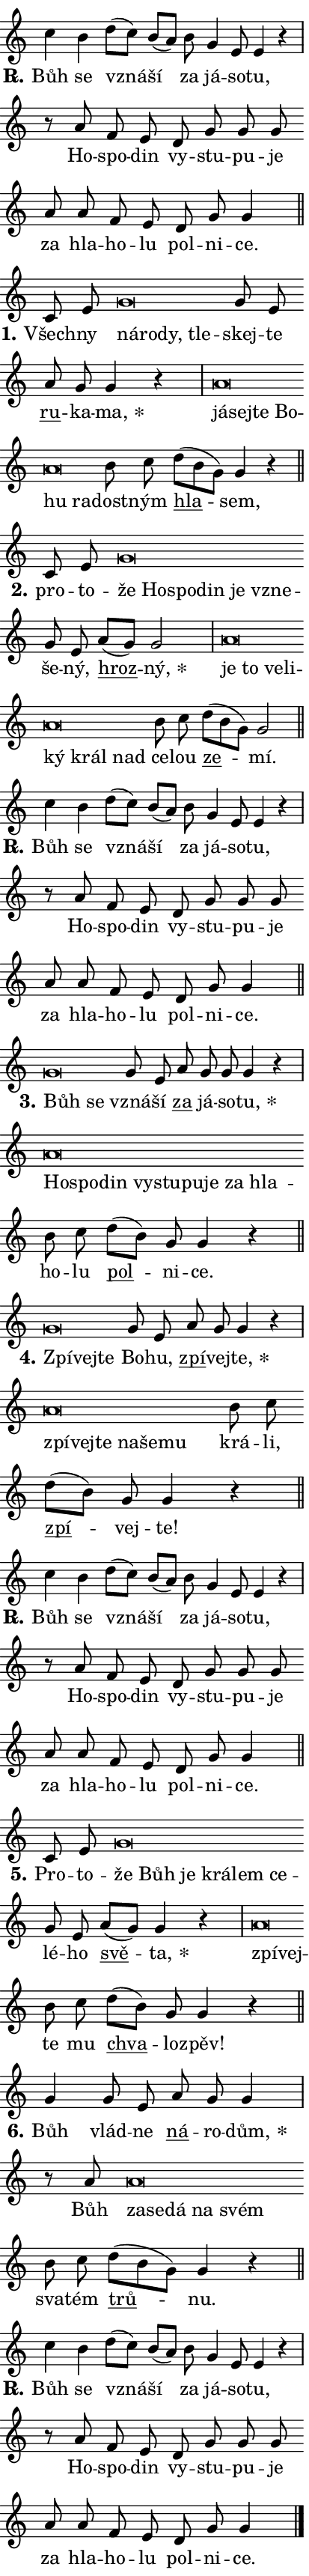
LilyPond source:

\version "2.24.0"
\header { tagline = "" }
\paper {
  indent = 0\cm
  top-margin = 0\cm
  right-margin = 0.13\cm % to fit lyric hyphens
  bottom-margin = 0\cm
  left-margin = 0\cm
  paper-width = 7\cm
  page-breaking = #ly:one-page-breaking
  system-system-spacing.basic-distance = #11
  score-system-spacing.basic-distance = #11
  ragged-last = ##f
}


%% Author: Thomas Morley
%% https://lists.gnu.org/archive/html/lilypond-user/2020-05/msg00002.html
#(define (line-position grob)
"Returns position of @var[grob} in current system:
   @code{'start}, if at first time-step
   @code{'end}, if at last time-step
   @code{'middle} otherwise
"
  (let* ((col (ly:item-get-column grob))
         (ln (ly:grob-object col 'left-neighbor))
         (rn (ly:grob-object col 'right-neighbor))
         (col-to-check-left (if (ly:grob? ln) ln col))
         (col-to-check-right (if (ly:grob? rn) rn col))
         (break-dir-left
           (and
             (ly:grob-property col-to-check-left 'non-musical #f)
             (ly:item-break-dir col-to-check-left)))
         (break-dir-right
           (and
             (ly:grob-property col-to-check-right 'non-musical #f)
             (ly:item-break-dir col-to-check-right))))
        (cond ((eqv? 1 break-dir-left) 'start)
              ((eqv? -1 break-dir-right) 'end)
              (else 'middle))))

#(define (tranparent-at-line-position vctor)
  (lambda (grob)
  "Relying on @code{line-position} select the relevant enry from @var{vctor}.
Used to determine transparency,"
    (case (line-position grob)
      ((end) (not (vector-ref vctor 0)))
      ((middle) (not (vector-ref vctor 1)))
      ((start) (not (vector-ref vctor 2))))))

noteHeadBreakVisibility =
#(define-music-function (break-visibility)(vector?)
"Makes @code{NoteHead}s transparent relying on @var{break-visibility}"
#{
  \override NoteHead.transparent =
    #(tranparent-at-line-position break-visibility)
#})

#(define delete-ledgers-for-transparent-note-heads
  (lambda (grob)
    "Reads whether a @code{NoteHead} is transparent.
If so this @code{NoteHead} is removed from @code{'note-heads} from
@var{grob}, which is supposed to be @code{LedgerLineSpanner}.
As a result ledgers are not printed for this @code{NoteHead}"
    (let* ((nhds-array (ly:grob-object grob 'note-heads))
           (nhds-list
             (if (ly:grob-array? nhds-array)
                 (ly:grob-array->list nhds-array)
                 '()))
           ;; Relies on the transparent-property being done before
           ;; Staff.LedgerLineSpanner.after-line-breaking is executed.
           ;; This is fragile ...
           (to-keep
             (remove
               (lambda (nhd)
                 (ly:grob-property nhd 'transparent #f))
               nhds-list)))
      ;; TODO find a better method to iterate over grob-arrays, similiar
      ;; to filter/remove etc for lists
      ;; For now rebuilt from scratch
      (set! (ly:grob-object grob 'note-heads)  '())
      (for-each
        (lambda (nhd)
          (ly:pointer-group-interface::add-grob grob 'note-heads nhd))
        to-keep))))

squashNotes = {
  \override NoteHead.X-extent = #'(-0.2 . 0.2)
  \override NoteHead.Y-extent = #'(-0.75 . 0)
  \override NoteHead.stencil =
    #(lambda (grob)
       (let ((pos (ly:grob-property grob 'staff-position)))
         (begin
           (if (< pos -7) (display "ERROR: Lower brevis then expected\n") (display ""))
           (if (<= pos -6) ly:text-interface::print ly:note-head::print))))
}
unSquashNotes = {
  \revert NoteHead.X-extent
  \revert NoteHead.Y-extent
  \revert NoteHead.stencil
}

hideNotes = \noteHeadBreakVisibility #begin-of-line-visible
unHideNotes = \noteHeadBreakVisibility #all-visible

% work-around for resetting accidentals
% https://lilypond.org/doc/v2.23/Documentation/notation/displaying-rhythms#unmetered-music
cadenzaMeasure = {
  \cadenzaOff
  \partial 1024 s1024
  \cadenzaOn
}

#(define-markup-command (accent layout props text) (markup?)
  "Underline accented syllable"
  (interpret-markup layout props
    #{\markup \override #'(offset . 4.3) \underline { #text }#}))

responsum = \markup \concat {
  "R" \hspace #-1.05 \path #0.1 #'((moveto 0 0.07) (lineto 0.9 0.8)) \hspace #0.05 "."
}

spaceSize = #0.6828661417322834 % exact space size for TeX Gyre Schola

\layout {
  \context {
    \Staff
    \remove "Time_signature_engraver"
    \override LedgerLineSpanner.after-line-breaking = #delete-ledgers-for-transparent-note-heads
  }
  \context {
    \Lyrics {
      \override LyricSpace.minimum-distance = \spaceSize
      \override LyricText.font-name = #"TeX Gyre Schola"
      \override LyricText.font-size = 1
      \override StanzaNumber.font-name = #"TeX Gyre Schola Bold"
      \override StanzaNumber.font-size = 1
    }
  }
  \context {
    \Score 
    \override NoteHead.text =
      #(lambda (grob) 
        (let ((pos (ly:grob-property grob 'staff-position)))
          #{\markup {
            \combine
              \halign #-0.55 \raise #(if (= pos -6) 0 0.5) \override #'(thickness . 2) \draw-line #'(3.2 . 0)
              \musicglyph "noteheads.sM1"
          }#}))
  }
}

% magnetic-lyrics.ily
%
%   written by
%     Jean Abou Samra <jean@abou-samra.fr>
%     Werner Lemberg <wl@gnu.org>
%
%   adapted by
%     Jiri Hon <jiri.hon@gmail.com>
%
% Version 2022-Apr-15

% https://www.mail-archive.com/lilypond-user@gnu.org/msg149350.html

#(define (Left_hyphen_pointer_engraver context)
   "Collect syllable-hyphen-syllable occurrences in lyrics and store
them in properties.  This engraver only looks to the left.  For
example, if the lyrics input is @code{foo -- bar}, it does the
following.

@itemize @bullet
@item
Set the @code{text} property of the @code{LyricHyphen} grob between
@q{foo} and @q{bar} to @code{foo}.

@item
Set the @code{left-hyphen} property of the @code{LyricText} grob with
text @q{foo} to the @code{LyricHyphen} grob between @q{foo} and
@q{bar}.
@end itemize

Use this auxiliary engraver in combination with the
@code{lyric-@/text::@/apply-@/magnetic-@/offset!} hook."
   (let ((hyphen #f)
         (text #f))
     (make-engraver
      (acknowledgers
       ((lyric-syllable-interface engraver grob source-engraver)
        (set! text grob)))
      (end-acknowledgers
       ((lyric-hyphen-interface engraver grob source-engraver)
        ;(when (not (grob::has-interface grob 'lyric-space-interface))
          (set! hyphen grob)));)
      ((stop-translation-timestep engraver)
       (when (and text hyphen)
         (ly:grob-set-object! text 'left-hyphen hyphen))
       (set! text #f)
       (set! hyphen #f)))))

#(define (lyric-text::apply-magnetic-offset! grob)
   "If the space between two syllables is less than the value in
property @code{LyricText@/.details@/.squash-threshold}, move the right
syllable to the left so that it gets concatenated with the left
syllable.

Use this function as a hook for
@code{LyricText@/.after-@/line-@/breaking} if the
@code{Left_@/hyphen_@/pointer_@/engraver} is active."
   (let ((hyphen (ly:grob-object grob 'left-hyphen #f)))
     (when hyphen
       (let ((left-text (ly:spanner-bound hyphen LEFT)))
         (when (grob::has-interface left-text 'lyric-syllable-interface)
           (let* ((common (ly:grob-common-refpoint grob left-text X))
                  (this-x-ext (ly:grob-extent grob common X))
                  (left-x-ext
                   (begin
                     ;; Trigger magnetism for left-text.
                     (ly:grob-property left-text 'after-line-breaking)
                     (ly:grob-extent left-text common X)))
                  ;; `delta` is the gap width between two syllables.
                  (delta (- (interval-start this-x-ext)
                            (interval-end left-x-ext)))
                  (details (ly:grob-property grob 'details))
                  (threshold (assoc-get 'squash-threshold details 0.2)))
             (when (< delta threshold)
               (let* (;; We have to manipulate the input text so that
                      ;; ligatures crossing syllable boundaries are not
                      ;; disabled.  For languages based on the Latin
                      ;; script this is essentially a beautification.
                      ;; However, for non-Western scripts it can be a
                      ;; necessity.
                      (lt (ly:grob-property left-text 'text))
                      (rt (ly:grob-property grob 'text))
                      (is-space (grob::has-interface hyphen 'lyric-space-interface))
                      (space (if is-space " " ""))
                      (extra-delta (if is-space spaceSize 0))
                      ;; Append new syllable.
                      (ltrt-space (if (and (string? lt) (string? rt))
                                (string-append lt space rt)
                                (make-concat-markup (list lt space rt))))
                      ;; Right-align `ltrt` to the right side.
                      (ltrt-space-markup (grob-interpret-markup
                               grob
                               (make-translate-markup
                                (cons (interval-length this-x-ext) 0)
                                (make-right-align-markup ltrt-space)))))
                 (begin
                   ;; Don't print `left-text`.
                   (ly:grob-set-property! left-text 'stencil #f)
                   ;; Set text and stencil (which holds all collected
                   ;; syllables so far) and shift it to the left.
                   (ly:grob-set-property! grob 'text ltrt-space)
                   (ly:grob-set-property! grob 'stencil ltrt-space-markup)
                   (ly:grob-translate-axis! grob (- (- delta extra-delta)) X))))))))))


#(define (lyric-hyphen::displace-bounds-first grob)
   ;; Make very sure this callback isn't triggered too early.
   (let ((left (ly:spanner-bound grob LEFT))
         (right (ly:spanner-bound grob RIGHT)))
     (ly:grob-property left 'after-line-breaking)
     (ly:grob-property right 'after-line-breaking)
     (ly:lyric-hyphen::print grob)))

squashThreshold = #0.4

\layout {
  \context {
    \Lyrics
    \consists #Left_hyphen_pointer_engraver
    \override LyricText.after-line-breaking =
      #lyric-text::apply-magnetic-offset!
    \override LyricHyphen.stencil = #lyric-hyphen::displace-bounds-first
    \override LyricText.details.squash-threshold = \squashThreshold
    \override LyricHyphen.minimum-distance = 0
    \override LyricHyphen.minimum-length = \squashThreshold
  }
}

squashText = \override LyricText.details.squash-threshold = 9999
unSquashText = \override LyricText.details.squash-threshold = \squashThreshold

leftText = \override LyricText.self-alignment-X = #LEFT
unLeftText = \revert LyricText.self-alignment-X

starOffset = #(lambda (grob) 
                (let ((x_offset (ly:self-alignment-interface::aligned-on-x-parent grob)))
                  (if (= x_offset 0) 0 (+ x_offset 1.2))))

star = #(define-music-function (syllable)(string?)
"Append star separator at the end of a syllable"
#{
  \once \override LyricText.X-offset = #starOffset
  \lyricmode { \markup {
    #syllable
    \override #'((font-name . "TeX Gyre Schola Bold")) \hspace #0.2 \lower #0.65 \larger "*"
  } }
#})

starAccent = #(define-music-function (syllable)(string?)
"Append star separator at the end of a syllable and make accent"
#{
  \once \override LyricText.X-offset = #starOffset
  \lyricmode { \markup {
    \accent #syllable
    \override #'((font-name . "TeX Gyre Schola Bold")) \hspace #0.2 \lower #0.65 \larger "*"
  } }
#})

breath = #(define-music-function (syllable)(string?)
"Append breathing indicator at the end of a syllable"
#{
  \lyricmode { \markup { #syllable "+" } }
#})

optionalBreath = #(define-music-function (syllable)(string?)
"Append optional breathing indicator at the end of a syllable"
#{
  \lyricmode { \markup { #syllable "(+)" } }
#})


\score {
    <<
        \new Voice = "melody" { \cadenzaOn \key c \major \relative { c''4 b d8[( c)] b[( a)] \bar "" b g4 e8 e4 r \cadenzaMeasure \bar "|" r8 a f e \bar "" d g g g \bar "" a a f e d g g4 \cadenzaMeasure \bar "||" \break } }
        \new Lyrics \lyricsto "melody" { \lyricmode { \set stanza = \responsum
Bůh se vzná -- ší za já -- so -- tu, Ho -- spo -- din vy -- stu -- pu -- je za hla -- ho -- lu pol -- ni -- ce. } }
    >>
    \layout {}
}

\score {
    <<
        \new Voice = "melody" { \cadenzaOn \key c \major \relative { c'8 e \bar "" \squashNotes g\breve*1/16 \hideNotes \breve*1/16 \bar "" \breve*1/16 \breve*1/16 \bar "" \unHideNotes \unSquashNotes g8 e \bar "" a g g4 r \cadenzaMeasure \bar "|" \squashNotes a\breve*1/16 \hideNotes \breve*1/16 \bar "" \breve*1/16 \bar "" \breve*1/16 \bar "" \breve*1/16 \breve*1/16 \bar "" \unHideNotes \unSquashNotes b8 c \bar "" d[( b g)] g4 r \cadenzaMeasure \bar "||" \break } }
        \new Lyrics \lyricsto "melody" { \lyricmode { \set stanza = "1."
Všech -- ny \leftText ná -- \squashText ro -- dy, tle -- \unLeftText \unSquashText skej -- te \markup \accent ru -- ka -- \star ma, \leftText já -- \squashText sej -- te Bo -- hu ra -- \unLeftText \unSquashText dost -- ným \markup \accent hla -- sem, } }
    >>
    \layout {}
}

\score {
    <<
        \new Voice = "melody" { \cadenzaOn \key c \major \relative { c'8 e \bar "" \squashNotes g\breve*1/16 \hideNotes \breve*1/16 \bar "" \breve*1/16 \bar "" \breve*1/16 \bar "" \breve*1/16 \breve*1/16 \bar "" \unHideNotes \unSquashNotes g8 e \bar "" a[( g)] g2 \cadenzaMeasure \bar "|" \squashNotes a\breve*1/16 \hideNotes \breve*1/16 \bar "" \breve*1/16 \bar "" \breve*1/16 \bar "" \breve*1/16 \bar "" \breve*1/16 \breve*1/16 \bar "" \unHideNotes \unSquashNotes b8 c \bar "" d[( b g)] g2 \cadenzaMeasure \bar "||" \break } }
        \new Lyrics \lyricsto "melody" { \lyricmode { \set stanza = "2."
pro -- to -- \leftText že \squashText Ho -- spo -- din je vzne -- \unLeftText \unSquashText še -- ný, \markup \accent hroz -- \star ný, \leftText je \squashText to ve -- li -- ký král nad \unLeftText \unSquashText ce -- lou \markup \accent ze -- mí. } }
    >>
    \layout {}
}

\score {
    <<
        \new Voice = "melody" { \cadenzaOn \key c \major \relative { c''4 b d8[( c)] b[( a)] \bar "" b g4 e8 e4 r \cadenzaMeasure \bar "|" r8 a f e \bar "" d g g g \bar "" a a f e d g g4 \cadenzaMeasure \bar "||" \break } }
        \new Lyrics \lyricsto "melody" { \lyricmode { \set stanza = \responsum
Bůh se vzná -- ší za já -- so -- tu, Ho -- spo -- din vy -- stu -- pu -- je za hla -- ho -- lu pol -- ni -- ce. } }
    >>
    \layout {}
}

\score {
    <<
        \new Voice = "melody" { \cadenzaOn \key c \major \relative { \squashNotes g'\breve*1/16 \hideNotes \breve*1/16 \bar "" \unHideNotes \unSquashNotes g8 e \bar "" a g g g4 r \cadenzaMeasure \bar "|" \squashNotes a\breve*1/16 \hideNotes \breve*1/16 \bar "" \breve*1/16 \bar "" \breve*1/16 \bar "" \breve*1/16 \bar "" \breve*1/16 \bar "" \breve*1/16 \bar "" \breve*1/16 \breve*1/16 \bar "" \unHideNotes \unSquashNotes b8 c \bar "" d[( b)] g g4 r \cadenzaMeasure \bar "||" \break } }
        \new Lyrics \lyricsto "melody" { \lyricmode { \set stanza = "3."
\leftText Bůh \squashText se \unLeftText \unSquashText vzná -- ší \markup \accent za já -- so -- \star tu, \leftText Ho -- \squashText spo -- din vy -- stu -- pu -- je za hla -- \unLeftText \unSquashText ho -- lu \markup \accent pol -- ni -- ce. } }
    >>
    \layout {}
}

\score {
    <<
        \new Voice = "melody" { \cadenzaOn \key c \major \relative { \squashNotes g'\breve*1/16 \hideNotes \breve*1/16 \breve*1/16 \bar "" \unHideNotes \unSquashNotes g8 e \bar "" a g g4 r \cadenzaMeasure \bar "|" \squashNotes a\breve*1/16 \hideNotes \breve*1/16 \bar "" \breve*1/16 \bar "" \breve*1/16 \bar "" \breve*1/16 \breve*1/16 \bar "" \unHideNotes \unSquashNotes b8 c \bar "" d[( b)] g g4 r \cadenzaMeasure \bar "||" \break } }
        \new Lyrics \lyricsto "melody" { \lyricmode { \set stanza = "4."
\leftText Zpí -- \squashText vej -- te \unLeftText \unSquashText Bo -- hu, \markup \accent zpí -- vej -- \star te, \leftText zpí -- \squashText vej -- te na -- še -- mu \unLeftText \unSquashText krá -- li, \markup \accent zpí -- vej -- te! } }
    >>
    \layout {}
}

\score {
    <<
        \new Voice = "melody" { \cadenzaOn \key c \major \relative { c''4 b d8[( c)] b[( a)] \bar "" b g4 e8 e4 r \cadenzaMeasure \bar "|" r8 a f e \bar "" d g g g \bar "" a a f e d g g4 \cadenzaMeasure \bar "||" \break } }
        \new Lyrics \lyricsto "melody" { \lyricmode { \set stanza = \responsum
Bůh se vzná -- ší za já -- so -- tu, Ho -- spo -- din vy -- stu -- pu -- je za hla -- ho -- lu pol -- ni -- ce. } }
    >>
    \layout {}
}

\score {
    <<
        \new Voice = "melody" { \cadenzaOn \key c \major \relative { c'8 e \bar "" \squashNotes g\breve*1/16 \hideNotes \breve*1/16 \bar "" \breve*1/16 \bar "" \breve*1/16 \bar "" \breve*1/16 \breve*1/16 \bar "" \unHideNotes \unSquashNotes g8 e \bar "" a[( g)] g4 r \cadenzaMeasure \bar "|" \squashNotes a\breve*1/16 \hideNotes \breve*1/16 \bar "" \unHideNotes \unSquashNotes b8 c \bar "" d[( b)] g g4 r \cadenzaMeasure \bar "||" \break } }
        \new Lyrics \lyricsto "melody" { \lyricmode { \set stanza = "5."
Pro -- to -- \leftText že \squashText Bůh je krá -- lem ce -- \unLeftText \unSquashText lé -- ho \markup \accent svě -- \star ta, \leftText zpí -- \squashText vej -- \unLeftText \unSquashText te mu \markup \accent chva -- lo -- zpěv! } }
    >>
    \layout {}
}

\score {
    <<
        \new Voice = "melody" { \cadenzaOn \key c \major \relative { g'4 g8 e \bar "" a g g4 \cadenzaMeasure \bar "|" r8 a8 \squashNotes a\breve*1/16 \hideNotes \breve*1/16 \bar "" \breve*1/16 \bar "" \breve*1/16 \breve*1/16 \bar "" \unHideNotes \unSquashNotes b8 c \bar "" d[( b g)] g4 r \cadenzaMeasure \bar "||" \break } }
        \new Lyrics \lyricsto "melody" { \lyricmode { \set stanza = "6."
Bůh vlád -- ne \markup \accent ná -- ro -- \star dům, Bůh \leftText za -- \squashText se -- dá na svém \unLeftText \unSquashText sva -- tém \markup \accent trů -- nu. } }
    >>
    \layout {}
}

\score {
    <<
        \new Voice = "melody" { \cadenzaOn \key c \major \relative { c''4 b d8[( c)] b[( a)] \bar "" b g4 e8 e4 r \cadenzaMeasure \bar "|" r8 a f e \bar "" d g g g \bar "" a a f e d g g4 \cadenzaMeasure \bar "||" \break } \bar "|." }
        \new Lyrics \lyricsto "melody" { \lyricmode { \set stanza = \responsum
Bůh se vzná -- ší za já -- so -- tu, Ho -- spo -- din vy -- stu -- pu -- je za hla -- ho -- lu pol -- ni -- ce. } }
    >>
    \layout {}
}
